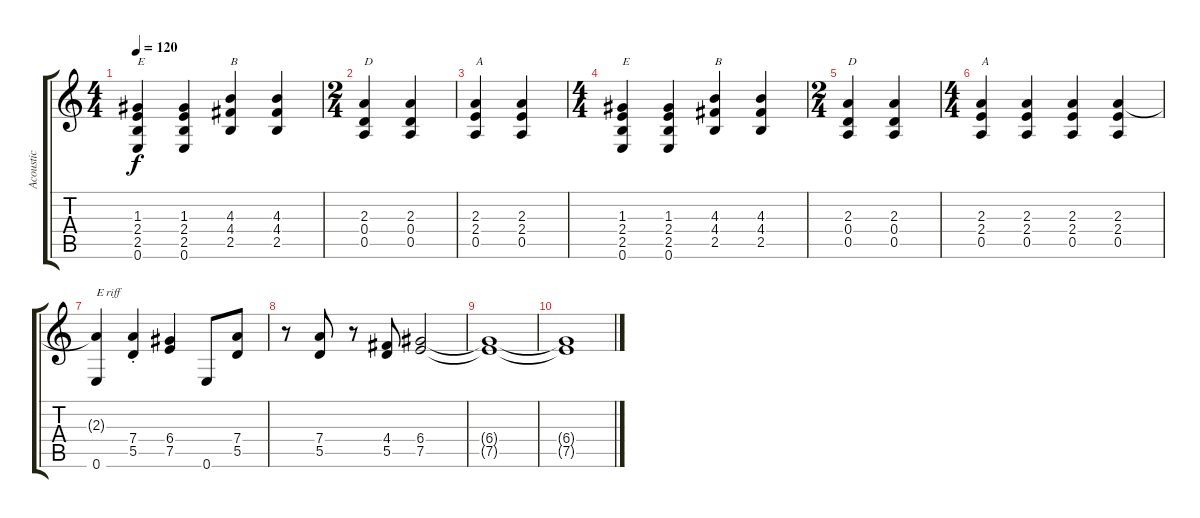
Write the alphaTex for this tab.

\track ("Acoustic" "Acoustic") {instrument acousticguitarsteel}
\staff {score tabs}
\tuning (E4 B3 G3 D3 A2 E2) {hide}
\ts (4 4)
\tempo 120
\clef g2
\ks c
(1.3 2.4 2.5 0.6).4{txt "E" dy f} (1.3 2.4 2.5 0.6).4 (4.3 4.4 2.5).4{txt "B"} (4.3 4.4 2.5).4 |
\ts (2 4)
(2.3 0.4 0.5).4{txt "D"} (2.3 0.4 0.5).4 |
(2.3 2.4 0.5).4{txt "A"} (2.3 2.4 0.5).4 |
\ts (4 4)
(1.3 2.4 2.5 0.6).4{txt "E"} (1.3 2.4 2.5 0.6).4 (4.3 4.4 2.5).4{txt "B"} (4.3 4.4 2.5).4 |
\ts (2 4)
(2.3 0.4 0.5).4{txt "D"} (2.3 0.4 0.5).4 |
\ts (4 4)
(2.3 2.4 0.5).4{txt "A"} (2.3 2.4 0.5).4 (2.3 2.4 0.5).4 (2.3 2.4 0.5).4 |
(2.3{t} 0.6).4{txt "E riff"} (7.4{st} 5.5{st}).4 (6.4 7.5).4 0.6.8 (7.4 5.5).8 |
r.8 (7.4 5.5).8 r.8 (4.4 5.5).8 (6.4 7.5).2 |
(6.4{t} 7.5{t}).1 |
(6.4{t} 7.5{t}).1
